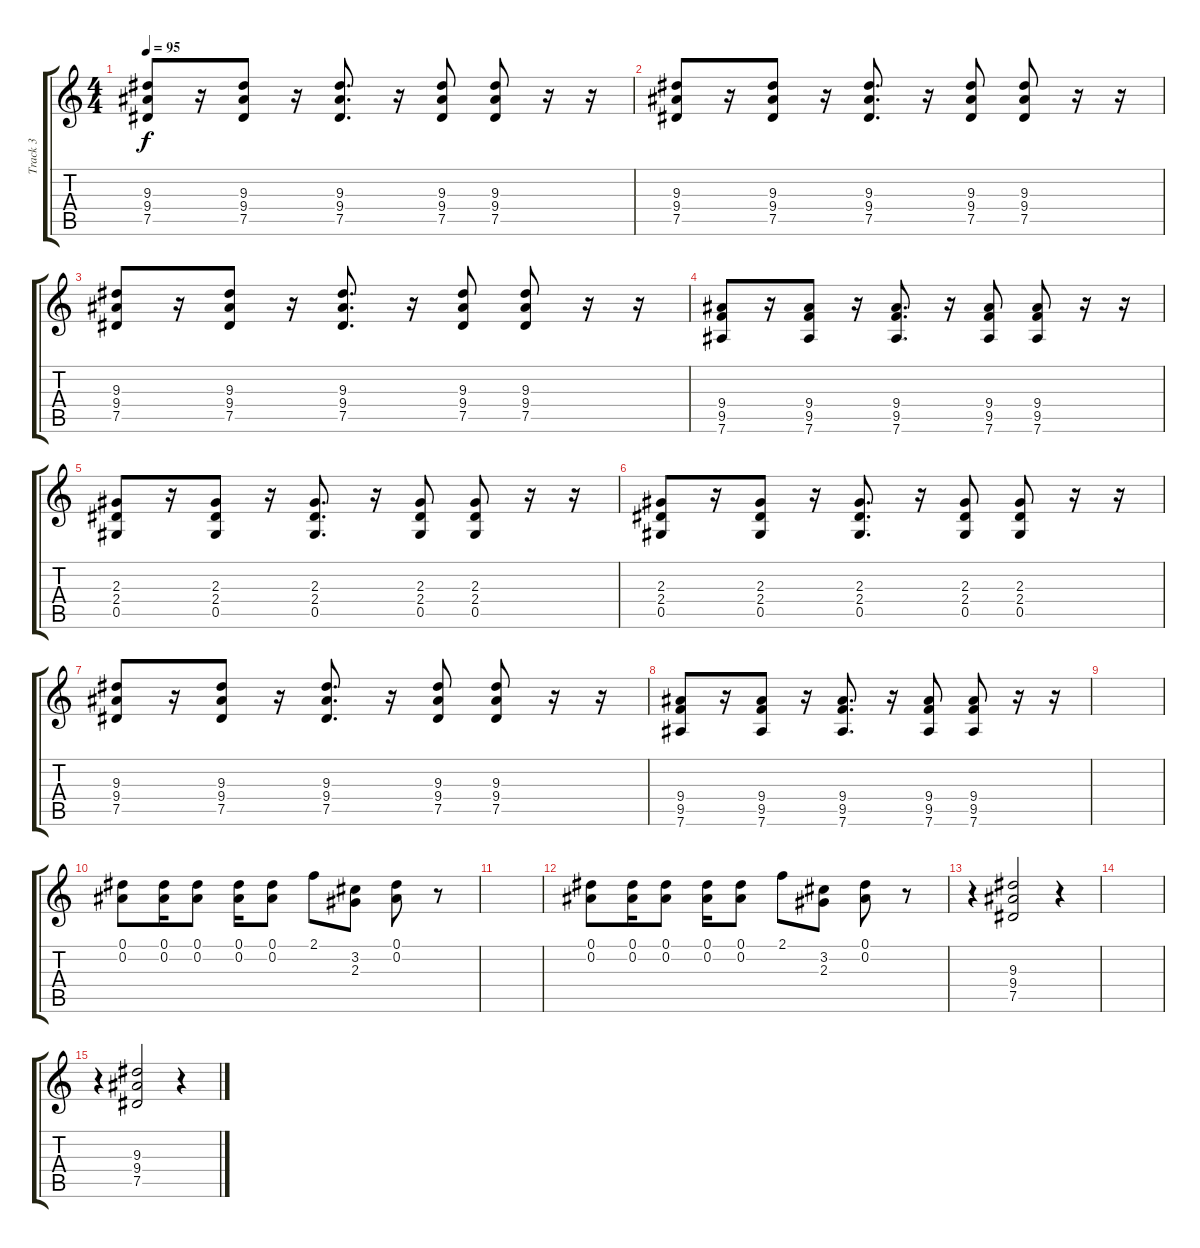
\track ("Track 3" "Track 3") {instrument overdrivenguitar}
\staff {score tabs}
\tuning (Eb4 Bb3 Gb3 Db3 Ab2 Eb2) {hide}
\ts (4 4)
\tempo 95
\clef g2
\ks c
(9.3 9.4 7.5).8{dy f} r.16 (9.3 9.4 7.5).8 r.16 (9.3 9.4 7.5).8{d} r.16 (9.3 9.4 7.5).8 (9.3 9.4 7.5).8 r.16 r.16 |
(9.3 9.4 7.5).8 r.16 (9.3 9.4 7.5).8 r.16 (9.3 9.4 7.5).8{d} r.16 (9.3 9.4 7.5).8 (9.3 9.4 7.5).8 r.16 r.16 |
(9.3 9.4 7.5).8 r.16 (9.3 9.4 7.5).8 r.16 (9.3 9.4 7.5).8{d} r.16 (9.3 9.4 7.5).8 (9.3 9.4 7.5).8 r.16 r.16 |
(9.4 9.5 7.6).8 r.16 (9.4 9.5 7.6).8 r.16 (9.4 9.5 7.6).8{d} r.16 (9.4 9.5 7.6).8 (9.4 9.5 7.6).8 r.16 r.16 |
(2.3 2.4 0.5).8 r.16 (2.3 2.4 0.5).8 r.16 (2.3 2.4 0.5).8{d} r.16 (2.3 2.4 0.5).8 (2.3 2.4 0.5).8 r.16 r.16 |
(2.3 2.4 0.5).8 r.16 (2.3 2.4 0.5).8 r.16 (2.3 2.4 0.5).8{d} r.16 (2.3 2.4 0.5).8 (2.3 2.4 0.5).8 r.16 r.16 |
(9.3 9.4 7.5).8 r.16 (9.3 9.4 7.5).8 r.16 (9.3 9.4 7.5).8{d} r.16 (9.3 9.4 7.5).8 (9.3 9.4 7.5).8 r.16 r.16 |
(9.4 9.5 7.6).8 r.16 (9.4 9.5 7.6).8 r.16 (9.4 9.5 7.6).8{d} r.16 (9.4 9.5 7.6).8 (9.4 9.5 7.6).8 r.16 r.16 |
|
(0.1 0.2).8 (0.1 0.2).16 (0.1 0.2).8 (0.1 0.2).16 (0.1 0.2).8 2.1.8 (3.2 2.3).8 (0.1 0.2).8 r.8 |
|
(0.1 0.2).8 (0.1 0.2).16 (0.1 0.2).8 (0.1 0.2).16 (0.1 0.2).8 2.1.8 (3.2 2.3).8 (0.1 0.2).8 r.8 |
r.4 (9.3 9.4 7.5).2 r.4 |
|
r.4 (9.3 9.4 7.5).2 r.4
